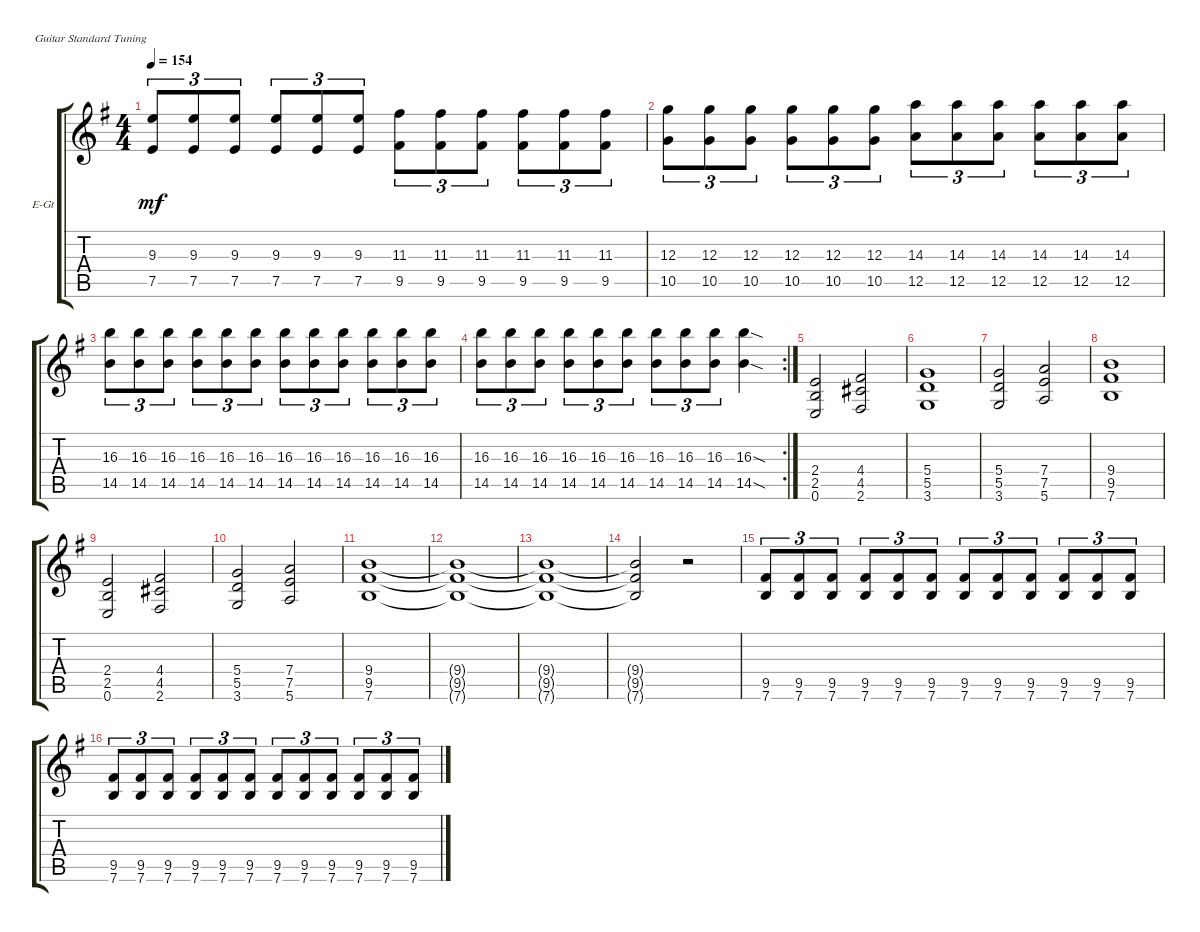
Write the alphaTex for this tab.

\defaultSystemsLayout 4
\bracketExtendMode groupsimilarinstruments
\firstSystemTrackNameOrientation horizontal
\otherSystemsTrackNameOrientation horizontal
\track ("Electric Guitar" "E-Gt") {instrument distortionguitar}
\staff {score tabs}
\tuning (E4 B3 G3 D3 A2 E2)
\ts (4 4)
\tempo 154
\clef g2
\ks g
(7.5 9.3).8{tu (3 2) dy mf} (7.5 9.3).8{tu (3 2)} (7.5 9.3).8{tu (3 2)} (7.5 9.3).8{tu (3 2)} (7.5 9.3).8{tu (3 2)} (7.5 9.3).8{tu (3 2)} (9.5 11.3).8{tu (3 2)} (9.5 11.3).8{tu (3 2)} (9.5 11.3).8{tu (3 2)} (9.5 11.3).8{tu (3 2)} (9.5 11.3).8{tu (3 2)} (9.5 11.3).8{tu (3 2)} |
(10.5 12.3).8{tu (3 2)} (12.3 10.5).8{tu (3 2)} (12.3 10.5).8{tu (3 2)} (12.3 10.5).8{tu (3 2)} (12.3 10.5).8{tu (3 2)} (12.3 10.5).8{tu (3 2)} (12.5 14.3).8{tu (3 2)} (12.5 14.3).8{tu (3 2)} (12.5 14.3).8{tu (3 2)} (12.5 14.3).8{tu (3 2)} (12.5 14.3).8{tu (3 2)} (12.5 14.3).8{tu (3 2)} |
(14.5 16.3).8{tu (3 2)} (14.5 16.3).8{tu (3 2)} (14.5 16.3).8{tu (3 2)} (14.5 16.3).8{tu (3 2)} (14.5 16.3).8{tu (3 2)} (14.5 16.3).8{tu (3 2)} (14.5 16.3).8{tu (3 2)} (14.5 16.3).8{tu (3 2)} (14.5 16.3).8{tu (3 2)} (14.5 16.3).8{tu (3 2)} (14.5 16.3).8{tu (3 2)} (14.5 16.3).8{tu (3 2)} |
\rc 2
(14.5 16.3).8{tu (3 2)} (14.5 16.3).8{tu (3 2)} (14.5 16.3).8{tu (3 2)} (14.5 16.3).8{tu (3 2)} (14.5 16.3).8{tu (3 2)} (14.5 16.3).8{tu (3 2)} (14.5 16.3).8{tu (3 2)} (14.5 16.3).8{tu (3 2)} (14.5 16.3).8{tu (3 2)} (16.3{sod} 14.5{sod}).4 |
(0.6 2.5 2.4).2 (2.6 4.5 4.4).2 |
(3.6 5.5 5.4).1 |
(3.6 5.5 5.4).2 (5.6 7.5 7.4).2 |
(7.6 9.5 9.4).1 |
(0.6 2.5 2.4).2 (4.5 2.6 4.4).2 |
(3.6 5.5 5.4).2 (5.6 7.5 7.4).2 |
(7.6 9.5 9.4).1 |
(9.5{t} 7.6{t} 9.4{t}).1 |
(9.5{t} 7.6{t} 9.4{t}).1 |
(9.5{t} 7.6{t} 9.4{t}).2 r.2 |
(7.6 9.5).8{tu (3 2)} (9.5 7.6).8{tu (3 2)} (9.5 7.6).8{tu (3 2)} (9.5 7.6).8{tu (3 2)} (9.5 7.6).8{tu (3 2)} (9.5 7.6).8{tu (3 2)} (9.5 7.6).8{tu (3 2)} (9.5 7.6).8{tu (3 2)} (9.5 7.6).8{tu (3 2)} (7.6 9.5).8{tu (3 2)} (7.6 9.5).8{tu (3 2)} (7.6 9.5).8{tu (3 2)} |
(7.6 9.5).8{tu (3 2)} (9.5 7.6).8{tu (3 2)} (9.5 7.6).8{tu (3 2)} (9.5 7.6).8{tu (3 2)} (9.5 7.6).8{tu (3 2)} (9.5 7.6).8{tu (3 2)} (9.5 7.6).8{tu (3 2)} (9.5 7.6).8{tu (3 2)} (9.5 7.6).8{tu (3 2)} (7.6 9.5).8{tu (3 2)} (7.6 9.5).8{tu (3 2)} (7.6 9.5).8{tu (3 2)}
